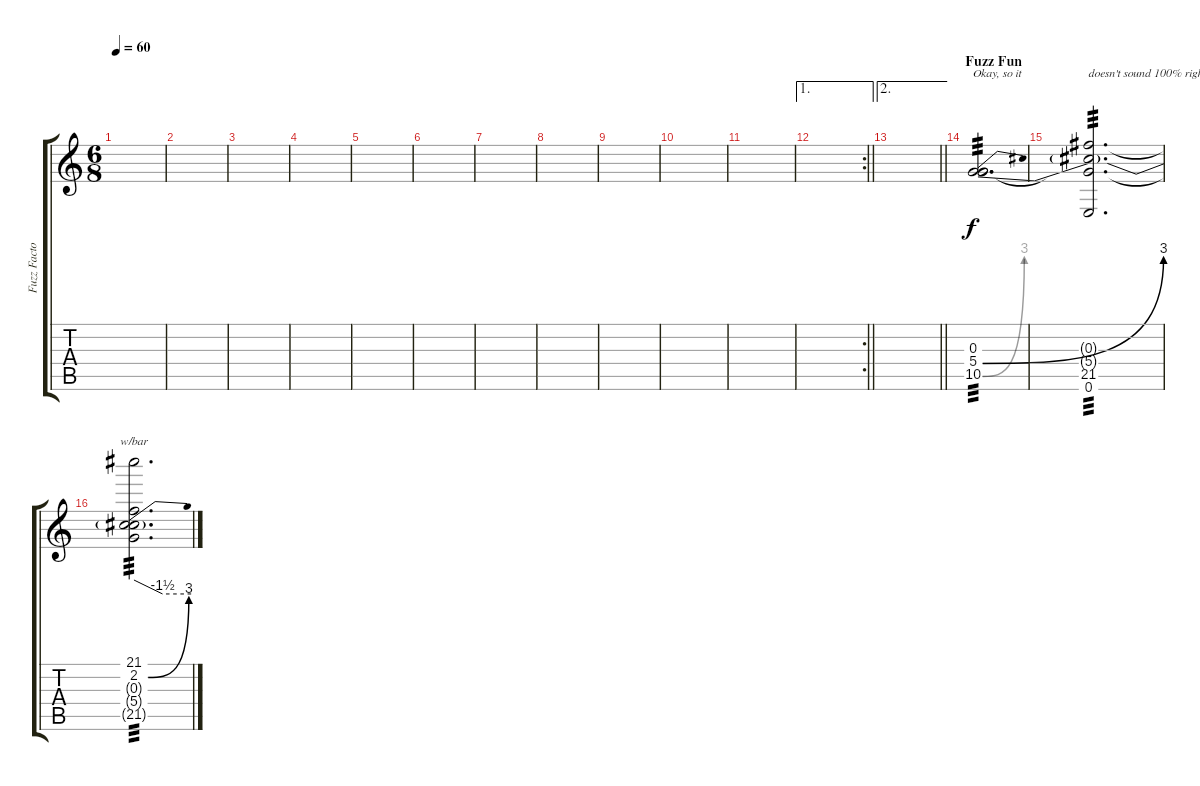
\track ("Fuzz Factory FX" "Fuzz Facto") {instrument distortionguitar}
\staff {score tabs}
\tuning (E4 B3 G3 D3 A2 E2) {hide}
\ts (6 8)
\tempo 60
\clef g2
\ks c
|
|
|
|
|
|
|
|
|
|
|
\ae 1
\rc 2
\barLineRight lightlight
|
\ae 2
\barLineRight lightlight
|
\section ("" "Fuzz Fun")
(0.3 5.4{be (bend 0 0 60 12)} 10.5{be (bend 0 0 60 12)}).2{d txt "Okay, so it" tp 3} |
(0.3{t} 5.4{t} 21.5 0.6).2{d txt "doesn't sound 100% right" tp 3} |
(21.1{sl} 2.2{be (bend 0 0 60 12)} 0.3{t} 5.4{t} 21.5{t}).2{d tbe (custom default 0 0 30 -6 60 -6) tp 3}
